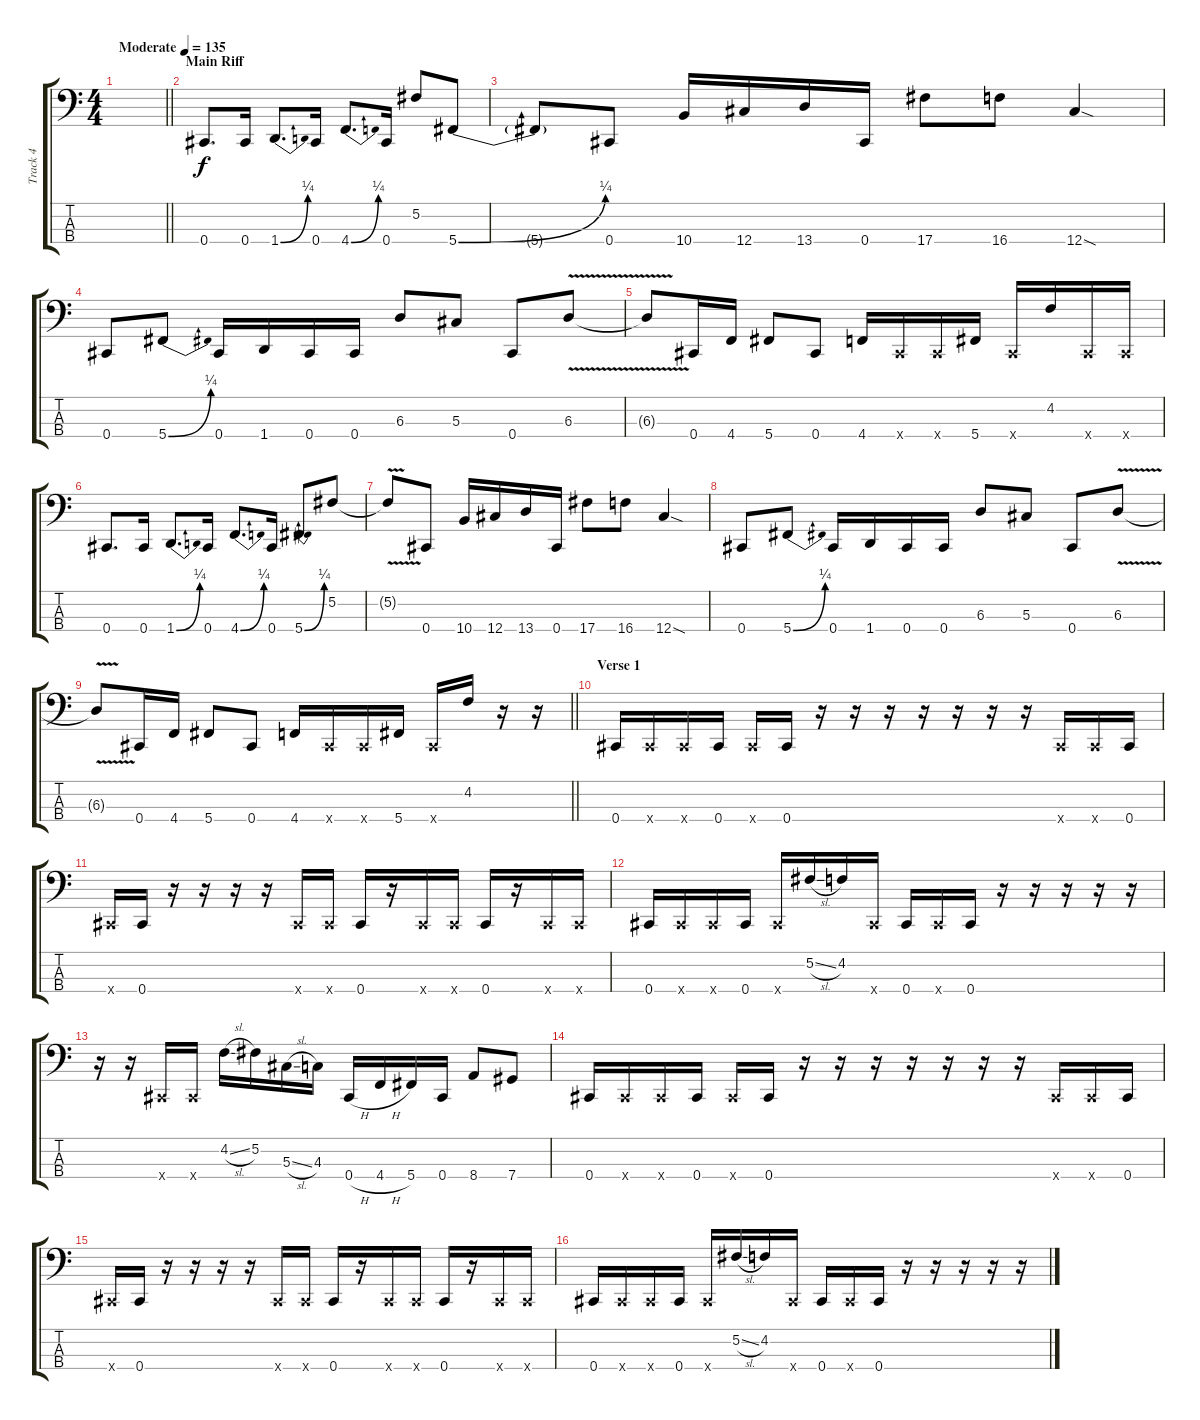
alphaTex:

\track ("Track 4" "Track 4") {instrument slapbass1}
\staff {score tabs}
\tuning (Gb2 Db2 Ab1 Db1) {hide}
\ts (4 4)
\tempo (135 "Moderate")
\clef f4
\barLineRight lightlight
\ks c
|
\section ("" "Main Riff")
0.4.8{d} 0.4.16 1.4{be (bend 0 0 60 1)}.8{d} 0.4.16 4.4{be (bend 0 0 60 1)}.8{d} 0.4.16 5.2.8 5.4{be (bend 0 0 60 1)}.8 |
5.4{t}.8 0.4.8 10.4.16 12.4.16 13.4.16 0.4.16 17.4.8 16.4.8 12.4{sod}.4 |
0.4.8 5.4{be (bend 0 0 60 1)}.8 0.4.16 1.4.16 0.4.16 0.4.16 6.3.8 5.3.8 0.4.8 6.3{v}.8 |
6.3{t}.8 0.4.16 4.4.16 5.4.8 0.4.8 4.4.16 0.4{x}.16 0.4{x}.16 5.4.16 0.4{x}.16 4.2.16 0.4{x}.16 0.4{x}.16 |
0.4.8{d} 0.4.16 1.4{be (bend 0 0 60 1)}.8{d} 0.4.16 4.4{be (bend 0 0 60 1)}.8{d} 0.4.16 5.4{be (bend 0 0 60 1)}.8 5.2.8 |
5.2{v t}.8 0.4.8 10.4.16 12.4.16 13.4.16 0.4.16 17.4.8 16.4.8 12.4{sod}.4 |
0.4.8 5.4{be (bend 0 0 60 1)}.8 0.4.16 1.4.16 0.4.16 0.4.16 6.3.8 5.3.8 0.4.8 6.3{v}.8 |
\barLineRight lightlight
6.3{t}.8 0.4.16 4.4.16 5.4.8 0.4.8 4.4.16 0.4{x}.16 0.4{x}.16 5.4.16 0.4{x}.16 4.2.16 r.16 r.16 |
\section ("" "Verse 1")
0.4.16 0.4{x}.16 0.4{x}.16 0.4.16 0.4{x}.16 0.4.16 r.16 r.16 r.16 r.16 r.16 r.16 r.16 0.4{x}.16 0.4{x}.16 0.4.16 |
0.4{x}.16 0.4.16 r.16 r.16 r.16 r.16 0.4{x}.16 0.4{x}.16 0.4.16 r.16 0.4{x}.16 0.4{x}.16 0.4.16 r.16 0.4{x}.16 0.4{x}.16 |
0.4.16 0.4{x}.16 0.4{x}.16 0.4.16 0.4{x}.16 5.2{sl}.16 4.2.16 0.4{x}.16 0.4.16 0.4{x}.16 0.4.16 r.16 r.16 r.16 r.16 r.16 |
r.16 r.16 0.4{x}.16 0.4{x}.16 4.2{sl}.16 5.2.16 5.3{sl}.16 4.3.16 0.4{h}.16 4.4{h}.16 5.4.16 0.4.16 8.4.8 7.4.8 |
0.4.16 0.4{x}.16 0.4{x}.16 0.4.16 0.4{x}.16 0.4.16 r.16 r.16 r.16 r.16 r.16 r.16 r.16 0.4{x}.16 0.4{x}.16 0.4.16 |
0.4{x}.16 0.4.16 r.16 r.16 r.16 r.16 0.4{x}.16 0.4{x}.16 0.4.16 r.16 0.4{x}.16 0.4{x}.16 0.4.16 r.16 0.4{x}.16 0.4{x}.16 |
0.4.16 0.4{x}.16 0.4{x}.16 0.4.16 0.4{x}.16 5.2{sl}.16 4.2.16 0.4{x}.16 0.4.16 0.4{x}.16 0.4.16 r.16 r.16 r.16 r.16 r.16
